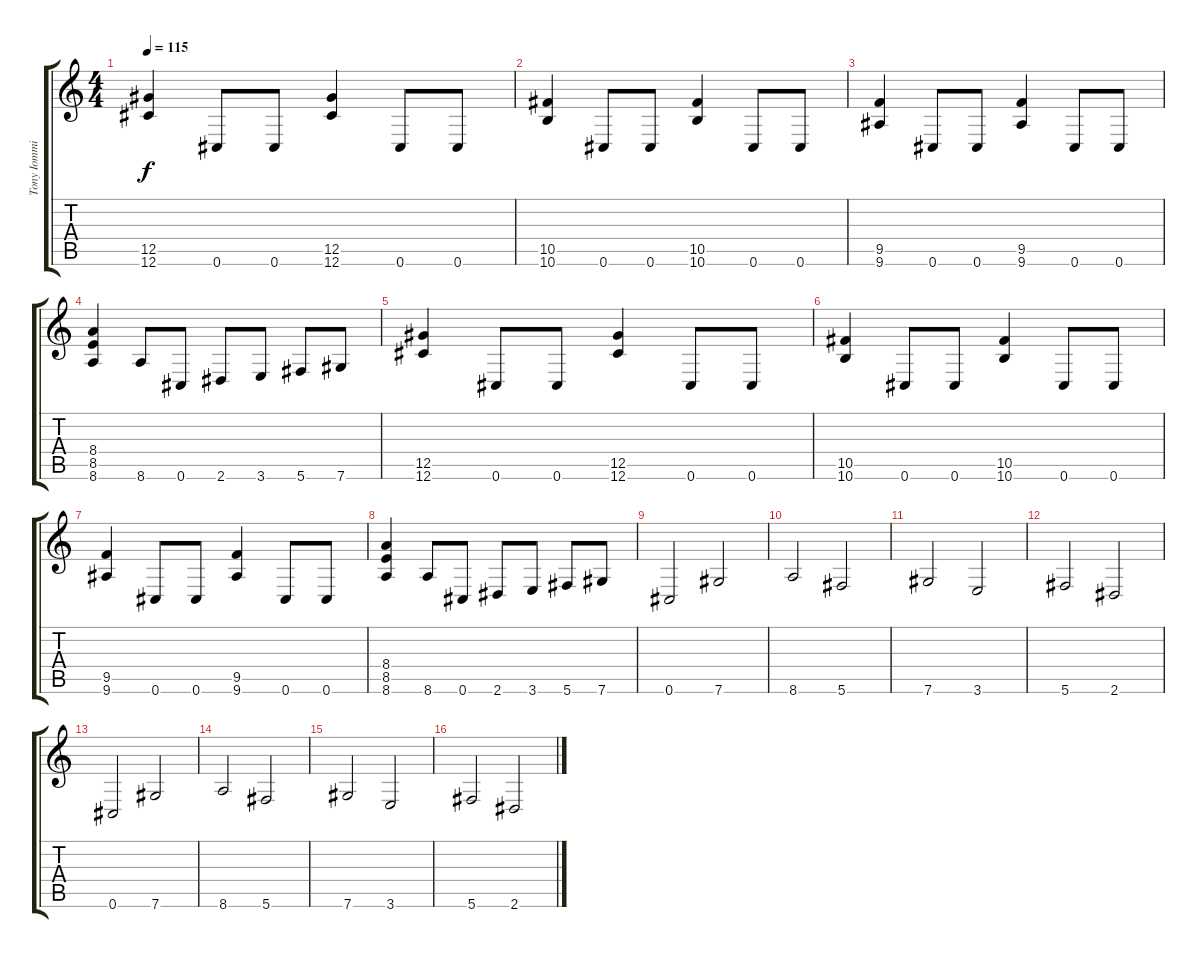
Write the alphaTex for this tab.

\track ("Tony Iommi" "Tony Iommi") {instrument distortionguitar}
\staff {score tabs}
\tuning (Eb4 Bb3 Gb3 Db3 Ab2 Db2) {hide}
\ts (4 4)
\tempo 115
\clef g2
\ks c
(12.5 12.6).4{dy f} 0.6.8 0.6.8 (12.5 12.6).4 0.6.8 0.6.8 |
(10.5 10.6).4 0.6.8 0.6.8 (10.5 10.6).4 0.6.8 0.6.8 |
(9.5 9.6).4 0.6.8 0.6.8 (9.5 9.6).4 0.6.8 0.6.8 |
(8.4 8.5 8.6).4 8.6.8 0.6.8 2.6.8 3.6.8 5.6.8 7.6.8 |
(12.5 12.6).4 0.6.8 0.6.8 (12.5 12.6).4 0.6.8 0.6.8 |
(10.5 10.6).4 0.6.8 0.6.8 (10.5 10.6).4 0.6.8 0.6.8 |
(9.5 9.6).4 0.6.8 0.6.8 (9.5 9.6).4 0.6.8 0.6.8 |
(8.4 8.5 8.6).4 8.6.8 0.6.8 2.6.8 3.6.8 5.6.8 7.6.8 |
0.6.2 7.6.2 |
8.6.2 5.6.2 |
7.6.2 3.6.2 |
5.6.2 2.6.2 |
0.6.2 7.6.2 |
8.6.2 5.6.2 |
7.6.2 3.6.2 |
5.6.2 2.6.2
